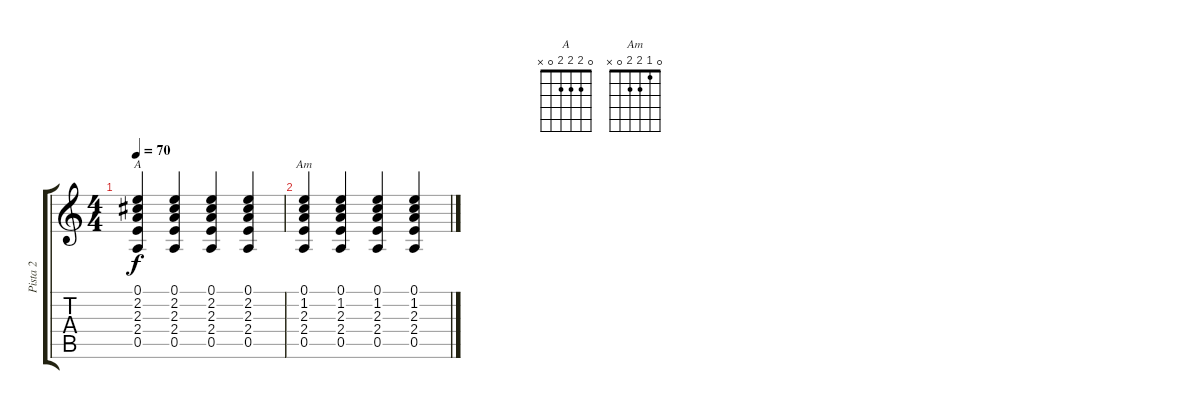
\track ("Pista 2" "Pista 2") {instrument distortionguitar}
\staff {score tabs}
\tuning (E4 B3 G3 D3 A2 E2) {hide}
\chord ("A" 0 2 2 2 0 x)
\chord ("Am" 0 1 2 2 0 x)
\ts (4 4)
\tempo 70
\clef g2
\ks c
(0.1 2.2 2.3 2.4 0.5).4{ch "A" dy f} (0.1 2.2 2.3 2.4 0.5).4 (0.1 2.2 2.3 2.4 0.5).4 (0.1 2.2 2.3 2.4 0.5).4 |
(0.1 1.2 2.3 2.4 0.5).4{ch "Am"} (0.1 1.2 2.3 2.4 0.5).4 (0.1 1.2 2.3 2.4 0.5).4 (0.1 1.2 2.3 2.4 0.5).4
